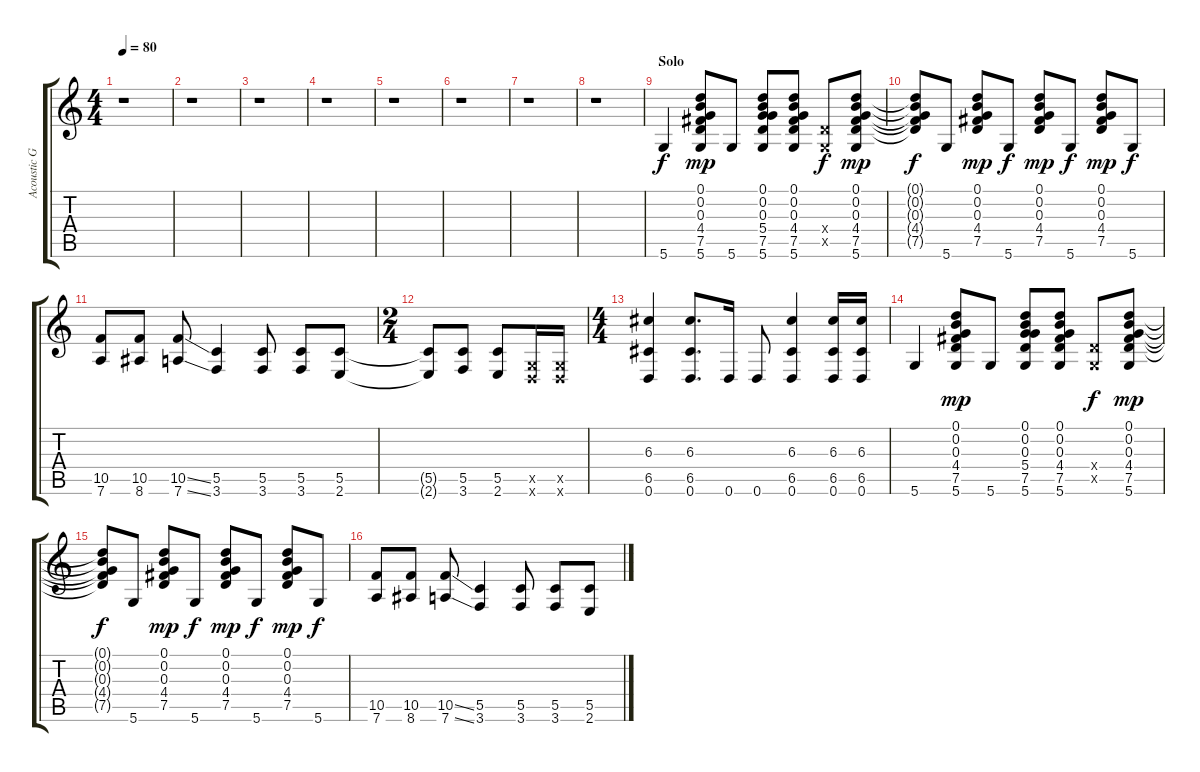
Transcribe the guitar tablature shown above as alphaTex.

\track ("Acoustic Guitar 1 - Open G" "Acoustic G") {instrument acousticguitarsteel}
\staff {score tabs}
\tuning (D4 B3 G3 D3 G2 D2) {hide}
\ts (4 4)
\tempo 80
\clef g2
\ks c
r.1{dy f} |
r.1 |
r.1 |
r.1 |
r.1 |
r.1 |
r.1 |
r.1 |
\section ("" "Solo")
5.6.4 (0.1 0.2 0.3 4.4 7.5 5.6).8{dy mp} 5.6.8 (0.1 0.2 0.3 5.4 7.5 5.6).8 (0.1 0.2 0.3 4.4 7.5 5.6).8 (0.4{x} 0.5{x}).8{dy f} (0.1 0.2 0.3 4.4 7.5 5.6).8{dy mp} |
(0.1{t} 0.2{t} 0.3{t} 4.4{t} 7.5{t}).8{dy f} 5.6.8 (0.1 0.2 0.3 4.4 7.5).8{dy mp} 5.6.8{dy f} (0.1 0.2 0.3 4.4 7.5).8{dy mp} 5.6.8{dy f} (0.1 0.2 0.3 4.4 7.5).8{dy mp} 5.6.8{dy f} |
(10.5 7.6).8 (10.5 8.6).8 (10.5{ss} 7.6{ss}).8 (5.5 3.6).4 (5.5 3.6).8 (5.5 3.6).8 (5.5 2.6).8 |
\ts (2 4)
(5.5{t} 2.6{t}).8 (5.5 3.6).8 (5.5 2.6).8 (0.5{x} 0.6{x}).16 (0.5{x} 0.6{x}).16 |
\ts (4 4)
(6.3 6.5 0.6).4 (6.3 6.5 0.6).8{d} 0.6.16 0.6.8 (6.3 6.5 0.6).4 (6.3 6.5 0.6).16 (6.3 6.5 0.6).16 |
5.6.4 (0.1 0.2 0.3 4.4 7.5 5.6).8{dy mp} 5.6.8 (0.1 0.2 0.3 5.4 7.5 5.6).8 (0.1 0.2 0.3 4.4 7.5 5.6).8 (0.4{x} 0.5{x}).8{dy f} (0.1 0.2 0.3 4.4 7.5 5.6).8{dy mp} |
(0.1{t} 0.2{t} 0.3{t} 4.4{t} 7.5{t}).8{dy f} 5.6.8 (0.1 0.2 0.3 4.4 7.5).8{dy mp} 5.6.8{dy f} (0.1 0.2 0.3 4.4 7.5).8{dy mp} 5.6.8{dy f} (0.1 0.2 0.3 4.4 7.5).8{dy mp} 5.6.8{dy f} |
(10.5 7.6).8 (10.5 8.6).8 (10.5{ss} 7.6{ss}).8 (5.5 3.6).4 (5.5 3.6).8 (5.5 3.6).8 (5.5 2.6).8
